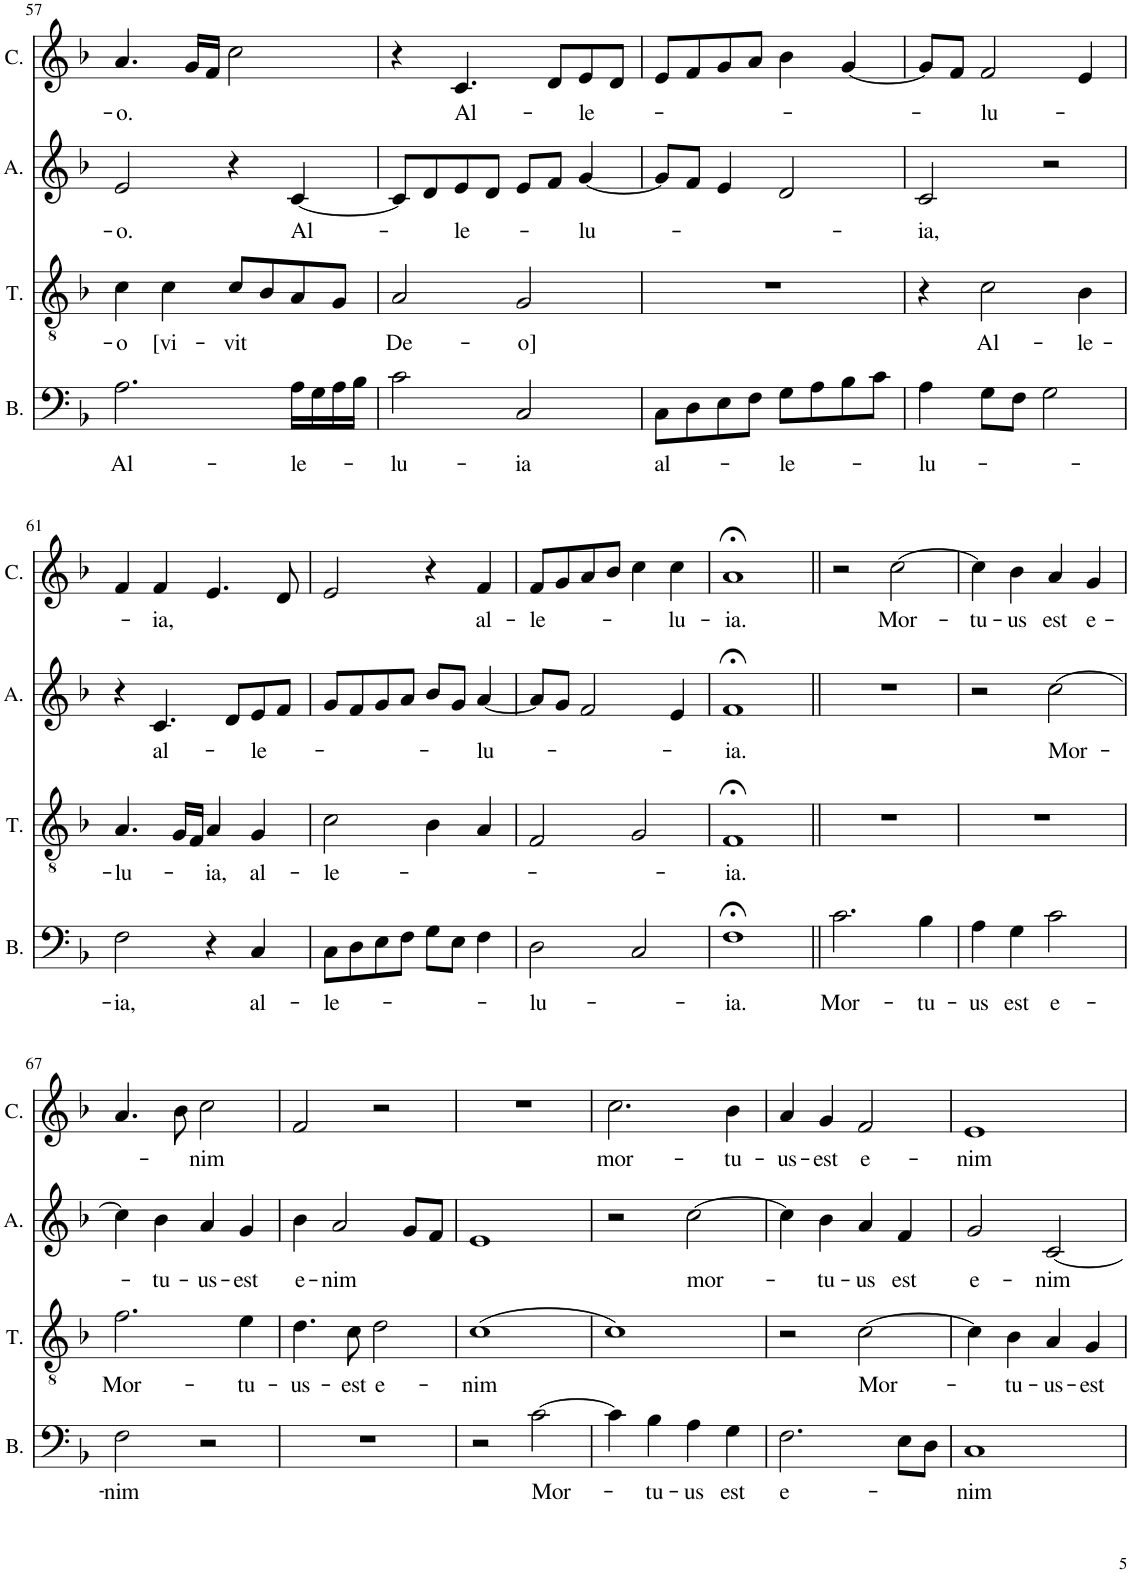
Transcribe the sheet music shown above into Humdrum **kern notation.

**kern	**text	**kern	**text	**kern	**text	**kern	**text
*part4	*part4	*part3	*part3	*part2	*part2	*part1	*part1
*staff4	*staff4	*staff3	*staff3	*staff2	*staff2	*staff1	*staff1
*I"Bassus	*	*I"Tenor	*	*I"Altus	*	*I"Cantus	*
*I'B.	*	*I'T.	*	*I'A.	*	*I'C.	*
!!LO:PB:g=z
*clefF4	*	*clefGv2	*	*clefG2	*	*clefG2	*
*k[b-]	*	*k[b-]	*	*k[b-]	*	*k[b-]	*
*M2/2	*	*M2/2	*	*M2/2	*	*M2/2	*
*met(c|)	*	*met(c|)	*	*met(c|)	*	*met(c|)	*
=57	=57	=57	=57	=57	=57	=57	=57
!	!LO:LY:b	!	!LO:LY:b	!	!LO:LY:b	!	!LO:LY:b
2.A\	Al-	4c\	-o	2e/	-o.	4.a/	-o.
!	!	!	!LO:LY:b	!	!	!	!
.	.	4c\	[vi-	.	.	.	.
.	.	.	.	.	.	16g/LL	.
.	.	.	.	.	.	16f/JJ	.
!	!	!	!LO:LY:b	!	!	!	!
.	.	8c/L	-vit	4r	.	2cc\	.
.	.	8B-/	.	.	.	.	.
!	!LO:LY:b	!	!	!	!LO:LY:b	!	!
16A\LL	-le-	8A/	.	[4c/	Al-	.	.
16G\	.	.	.	.	.	.	.
16A\	.	8G/J	.	.	.	.	.
16B-\JJ	.	.	.	.	.	.	.
=58	=58	=58	=58	=58	=58	=58	=58
!	!LO:LY:b	!	!LO:LY:b	!	!	!	!
2c\	-lu-	2A/	De-	8c/L]	.	4r	.
.	.	.	.	8d/	.	.	.
!	!	!	!	!	!LO:LY:b	!	!LO:LY:b
.	.	.	.	8e/	-le-	4.c/	Al-
.	.	.	.	8d/J	.	.	.
!	!LO:LY:b	!	!LO:LY:b	!	!	!	!
2C/	-ia	2G/	-o]	8e/L	.	.	.
.	.	.	.	8f/J	.	8d/L	.
!	!	!	!	!	!LO:LY:b	!	!LO:LY:b
.	.	.	.	[4g/	-lu-	8e/	-le-
.	.	.	.	.	.	8d/J	.
=59	=59	=59	=59	=59	=59	=59	=59
!	!LO:LY:b	!	!	!	!	!	!
8C\L	al-	1r	.	8g/L]	.	8e/L	.
8D\	.	.	.	8f/J	.	8f/	.
8E\	.	.	.	4e/	.	8g/	.
8F\J	.	.	.	.	.	8a/J	.
!	!LO:LY:b	!	!	!	!	!	!
8G\L	-le-	.	.	2d/	.	4b-\	.
8A\	.	.	.	.	.	.	.
8B-\	.	.	.	.	.	[4g/	.
8c\J	.	.	.	.	.	.	.
=60	=60	=60	=60	=60	=60	=60	=60
!	!LO:LY:b	!	!	!	!LO:LY:b	!	!
4A\	-lu-	4r	.	2c/	-ia,	8g/L]	.
.	.	.	.	.	.	8f/J	.
!	!	!	!LO:LY:b	!	!	!	!LO:LY:b
8G\L	.	2c\	Al-	.	.	2f/	-lu-
8F\J	.	.	.	.	.	.	.
2G\	.	.	.	2r	.	.	.
!	!	!	!LO:LY:b	!	!	!	!
.	.	4B-\	-le-	.	.	4e/	.
!!LO:LB:g=z
=61	=61	=61	=61	=61	=61	=61	=61
!	!LO:LY:b	!	!LO:LY:b	!	!	!	!
2F\	-ia,	4.A/	-lu-	4r	.	4f/	.
!	!	!	!	!	!LO:LY:b	!	!LO:LY:b
.	.	.	.	4.c/	al-	4f/	-ia,
.	.	16G/LL	.	.	.	.	.
.	.	16F/JJ	.	.	.	.	.
!	!	!	!LO:LY:b	!	!	!	!
4r	.	4A/	-ia,	.	.	4.e/	.
.	.	.	.	8d/L	.	.	.
!	!LO:LY:b	!	!LO:LY:b	!	!LO:LY:b	!	!
4C/	al-	4G/	al-	8e/	le-	.	.
.	.	.	.	8f/J	.	8d/	.
=62	=62	=62	=62	=62	=62	=62	=62
!	!LO:LY:b	!	!LO:LY:b	!	!	!	!
8C\L	-le-	2c\	-le-	8g/L	.	2e/	.
8D\	.	.	.	8f/	.	.	.
8E\	.	.	.	8g/	.	.	.
8F\J	.	.	.	8a/J	.	.	.
8G\L	.	4B-\	.	8b-/L	.	4r	.
8E\J	.	.	.	8g/J	.	.	.
!	!	!	!	!	!LO:LY:b	!	!LO:LY:b
4F\	.	4A/	.	[4a/	-lu-	4f/	al-
=63	=63	=63	=63	=63	=63	=63	=63
!	!LO:LY:b	!	!	!	!	!	!LO:LY:b
2D\	-lu-	2F/	.	8a/L]	.	8f/L	-le-
.	.	.	.	8g/J	.	8g/	.
.	.	.	.	2f/	.	8a/	.
.	.	.	.	.	.	8b-/J	.
2C/	.	2G/	.	.	.	4cc\	.
!	!	!	!	!	!	!	!LO:LY:b
.	.	.	.	4e/	.	4cc\	-lu-
=64	=64	=64	=64	=64	=64	=64	=64
!	!LO:LY:b	!	!LO:LY:b	!	!LO:LY:b	!	!LO:LY:b
1F;<	-ia.	1F;<	-ia.	1f;<	-ia.	1a;<	-ia.
=65||	=65||	=65||	=65||	=65||	=65||	=65||	=65||
!	!LO:LY:b	!	!	!	!	!	!
2.c\	Mor-	1r	.	1r	.	2r	.
!	!	!	!	!	!	!	!LO:LY:b
.	.	.	.	.	.	[2cc\	Mor-
!	!LO:LY:b	!	!	!	!	!	!
4B-\	-tu-	.	.	.	.	.	.
=66	=66	=66	=66	=66	=66	=66	=66
!	!LO:LY:b	!	!	!	!	!	!LO:LY:b
4A\	-us	1r	.	2r	.	4cc\]	-tu-
!	!LO:LY:b	!	!	!	!	!	!LO:LY:b
4G\	est	.	.	.	.	4b-\	-us
!	!LO:LY:b	!	!	!	!LO:LY:b	!	!LO:LY:b
2c\	e-	.	.	[2cc\	Mor-	4a/	est
!	!	!	!	!	!	!	!LO:LY:b
.	.	.	.	.	.	4g/	e-
!!LO:LB:g=z
=67	=67	=67	=67	=67	=67	=67	=67
!	!LO:LY:b	!	!LO:LY:b	!	!	!	!
2F\	-nim	2.f\	Mor-	4cc\]	.	4.a/	.
!	!	!	!	!	!LO:LY:b	!	!
.	.	.	.	4b-\	-tu-	.	.
.	.	.	.	.	.	8b-\	.
!	!	!	!	!	!LO:LY:b	!	!LO:LY:b
2r	.	.	.	4a/	-us-	2cc\	-nim
!	!	!	!LO:LY:b	!	!LO:LY:b	!	!
.	.	4e\	-tu-	4g/	-est	.	.
=68	=68	=68	=68	=68	=68	=68	=68
!	!	!	!LO:LY:b	!	!LO:LY:b	!	!
1r	.	4.d\	-us-	4b-\	e-	2f/	.
!	!	!	!	!	!LO:LY:b	!	!
.	.	.	.	2a/	-nim	.	.
!	!	!	!LO:LY:b	!	!	!	!
.	.	8c\	-est	.	.	.	.
!	!	!	!LO:LY:b	!	!	!	!
.	.	2d\	e-	.	.	2r	.
.	.	.	.	8g/L	.	.	.
.	.	.	.	8f/J	.	.	.
=69	=69	=69	=69	=69	=69	=69	=69
!	!	!	!LO:LY:b	!	!	!	!
2r	.	(1c	-nim	1e	.	1r	.
!	!LO:LY:b	!	!	!	!	!	!
[2c\	Mor-	.	.	.	.	.	.
=70	=70	=70	=70	=70	=70	=70	=70
!	!	!	!	!	!	!	!LO:LY:b
4c\]	.	1c)	.	2r	.	2.cc\	mor-
!	!LO:LY:b	!	!	!	!	!	!
4B-\	-tu-	.	.	.	.	.	.
!	!LO:LY:b	!	!	!	!LO:LY:b	!	!
4A\	-us	.	.	[2cc\	mor-	.	.
!	!LO:LY:b	!	!	!	!	!	!LO:LY:b
4G\	est	.	.	.	.	4b-\	-tu-
=71	=71	=71	=71	=71	=71	=71	=71
!	!LO:LY:b	!	!	!	!	!	!LO:LY:b
2.F\	e-	2r	.	4cc\]	.	4a/	-us-
!	!	!	!	!	!LO:LY:b	!	!LO:LY:b
.	.	.	.	4b-\	-tu-	4g/	-est
!	!	!	!LO:LY:b	!	!LO:LY:b	!	!LO:LY:b
.	.	[2c\	Mor-	4a/	-us	2f/	e-
!	!	!	!	!	!LO:LY:b	!	!
8E\L	.	.	.	4f/	est	.	.
8D\J	.	.	.	.	.	.	.
=72	=72	=72	=72	=72	=72	=72	=72
!	!LO:LY:b	!	!	!	!LO:LY:b	!	!LO:LY:b
1C	-nim	4c\]	.	2g/	e-	1e	-nim
!	!	!	!LO:LY:b	!	!	!	!
.	.	4B-\	-tu-	.	.	.	.
!	!	!	!LO:LY:b	!	!LO:LY:b	!	!
.	.	4A/	-us-	[2c/	-nim	.	.
!	!	!	!LO:LY:b	!	!	!	!
.	.	4G/	-est	.	.	.	.
=	=	=	=	=	=	=	=
*-	*-	*-	*-	*-	*-	*-	*-
